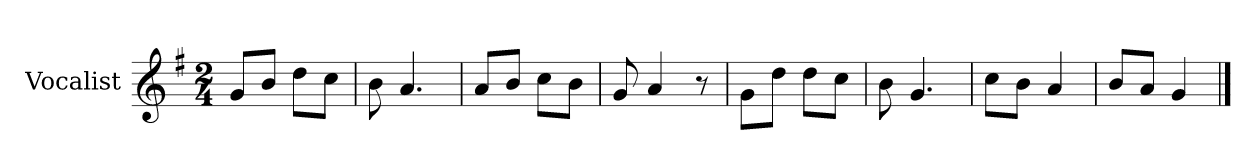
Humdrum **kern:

**kern
*part1
*staff1
*I"Vocalist
*k[f#]
*G:
*M2/4
=1
8gL
8bJ
8ddL
8ccJ
=2
8b
4.a
=3
8aL
8bJ
8ccL
8bJ
=4
8g
4a
8r
=5
8gL
8ddJ
8ddL
8ccJ
=6
8b
4.g
=7
8ccL
8bJ
4a
=8
8bL
8aJ
4g
==
*-
